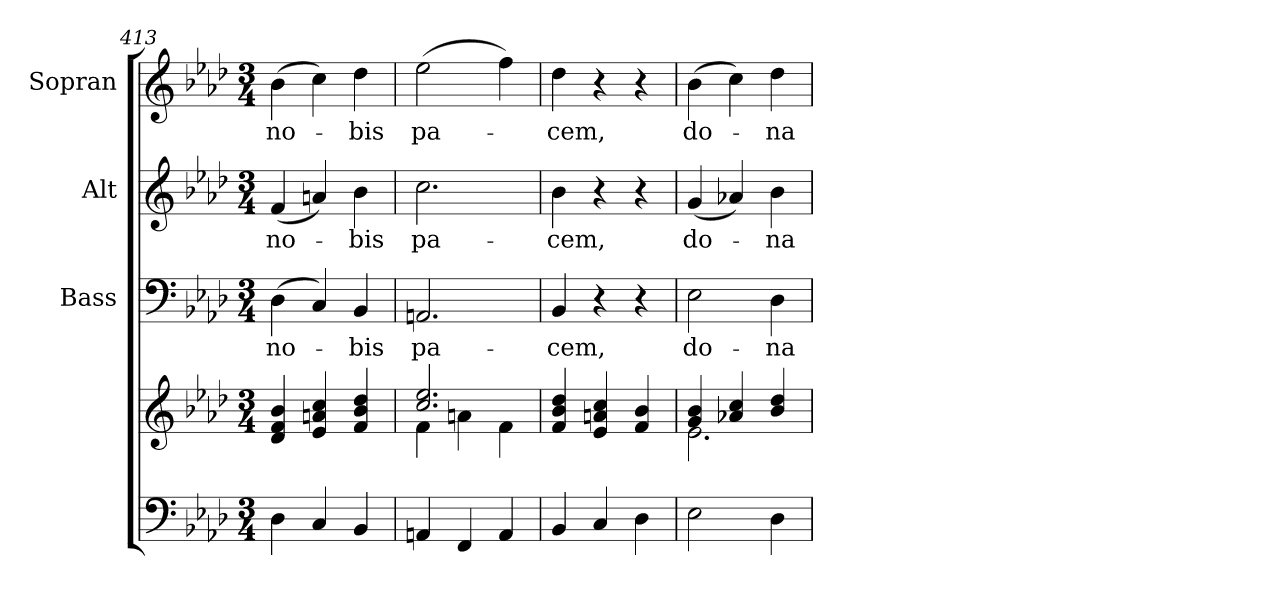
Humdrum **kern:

**kern	**kern	**kern	**text	**kern	**text	**kern	**text
*part4	*part4	*part3	*part3	*part2	*part2	*part1	*part1
*staff5	*staff4	*staff3	*staff3	*staff2	*staff2	*staff1	*staff1
*	*	*I"Bass	*	*I"Alt	*	*I"Sopran	*
*	*	*I'B.	*	*I'A.	*	*I'S.	*
*clefF4	*clefG2	*clefF4	*	*clefG2	*	*clefG2	*
*k[b-e-a-d-]	*k[b-e-a-d-]	*k[b-e-a-d-]	*	*k[b-e-a-d-]	*	*k[b-e-a-d-]	*
*A-:	*A-:	*A-:	*	*A-:	*	*A-:	*
*M3/4	*M3/4	*M3/4	*	*M3/4	*	*M3/4	*
=413	=413	=413	=413	=413	=413	=413	=413
!	!	!	!LO:LY:b	!	!LO:LY:b	!	!LO:LY:b
4D-\	4d-/ 4f/ 4b-/	(>4D-\	no-	(<4f/	no-	(>4b-\	no-
4C/	4e-/ 4an/ 4cc/	4C/)	.	4an/)	.	4cc\)	.
!	!	!	!LO:LY:b	!	!LO:LY:b	!	!LO:LY:b
4BB-/	4f/ 4b-/ 4dd-/	4BB-/	-bis	4b-\	-bis	4dd-\	-bis
!!LO:LB:g=z
=414	=414	=414	=414	=414	=414	=414	=414
*	*^	*	*	*	*	*	*
!	!	!	!	!LO:LY:b	!	!LO:LY:b	!	!LO:LY:b
4AAn/	2.cc/ 2.ee-/	4f\	2.AAn/	pa-	2.cc\	pa-	(>2ee-\	pa-
4FF/	.	4an\	.	.	.	.	.	.
4AA/	.	4f\	.	.	.	.	4ff\)	.
=415	=415	=415	=415	=415	=415	=415	=415	=415
!	!	!	!	!LO:LY:b	!	!LO:LY:b	!	!LO:LY:b
*	*v	*v	*	*	*	*	*	*
4BB-/	4f/ 4b-/ 4dd-/	4BB-/	-cem,	4b-\	-cem,	4dd-\	-cem,
4C/	4e-/ 4an/ 4cc/	4r	.	4r	.	4r	.
4D-\	4f/ 4b-/	4r	.	4r	.	4r	.
=416	=416	=416	=416	=416	=416	=416	=416
*	*^	*	*	*	*	*	*
!	!	!	!	!LO:LY:b	!	!LO:LY:b	!	!LO:LY:b
2E-\	4g/ 4b-/	2.e-\	2E-\	do-	(<4g/	do-	(>4b-\	do-
.	4a-X/ 4cc/	.	.	.	4a-X/)	.	4cc\)	.
!	!	!	!	!LO:LY:b	!	!LO:LY:b	!	!LO:LY:b
4D-\	4b-/ 4dd-/	.	4D-\	-na	4b-\	-na	4dd-\	-na
*	*v	*v	*	*	*	*	*	*
=	=	=	=	=	=	=	=
*-	*-	*-	*-	*-	*-	*-	*-
